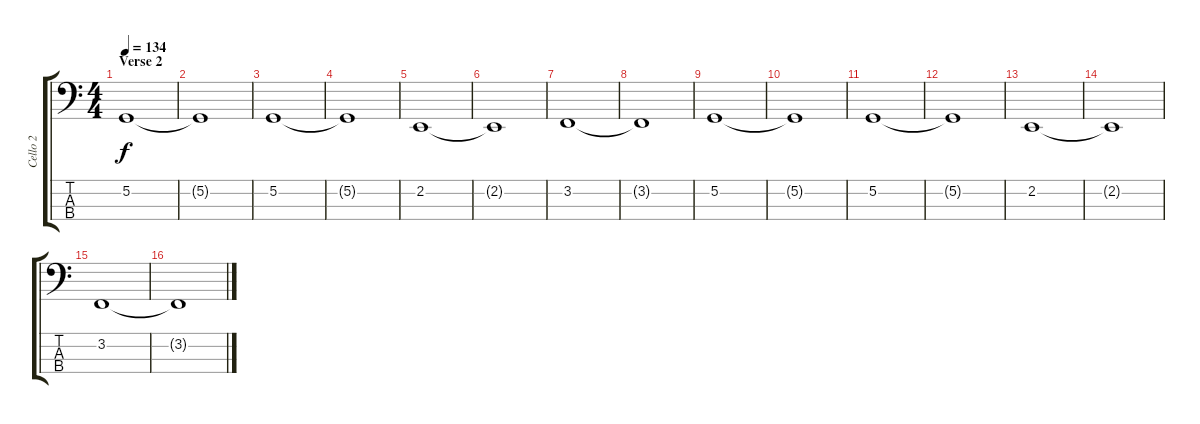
\track ("Cello 2" "Cello 2") {instrument stringensemble1}
\staff {score tabs}
\tuning (G2 D2 A1 D1) {hide}
\ts (4 4)
\section ("" "Verse 2")
\tempo 134
\clef f4
\ks c
5.2.1{dy f} |
5.2{t}.1 |
5.2.1 |
5.2{t}.1 |
2.2.1 |
2.2{t}.1 |
3.2.1 |
3.2{t}.1 |
5.2.1 |
5.2{t}.1 |
5.2.1 |
5.2{t}.1 |
2.2.1 |
2.2{t}.1 |
3.2.1 |
3.2{t}.1
